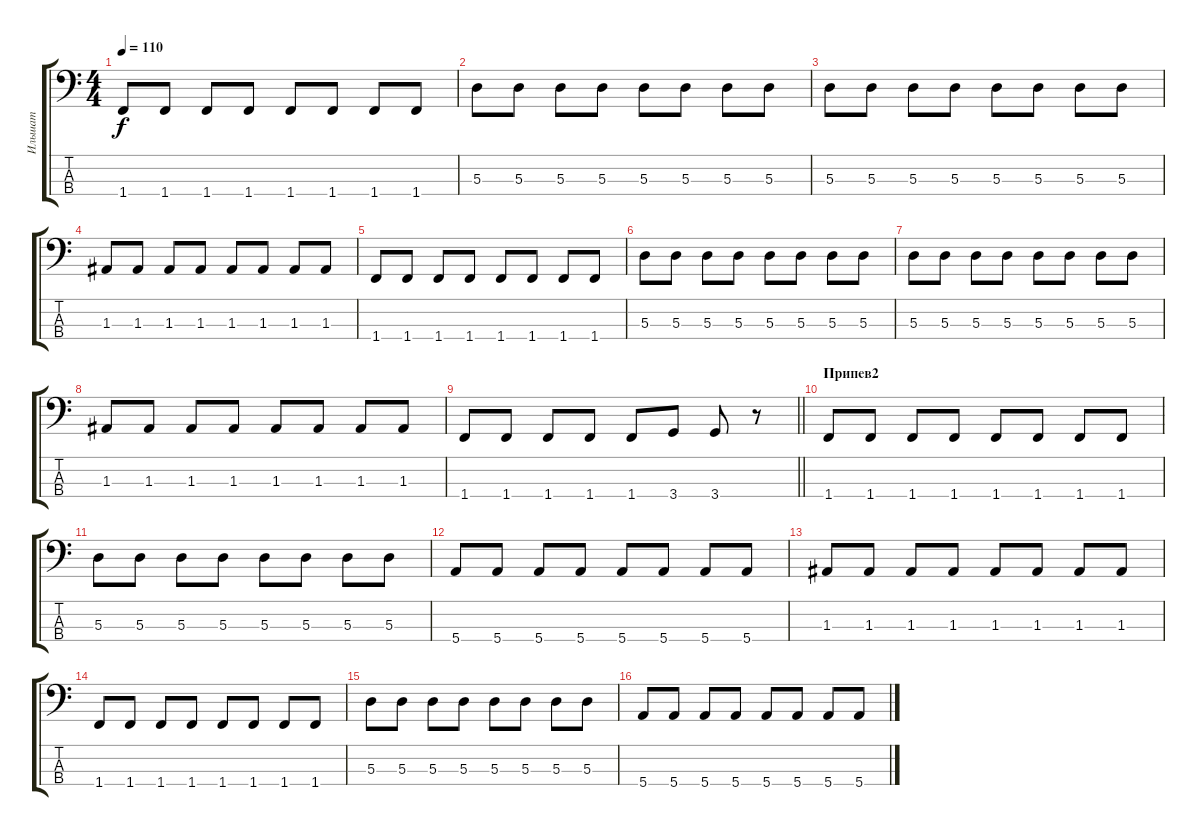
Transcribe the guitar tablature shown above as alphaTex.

\track ("Ильшат" "Ильшат") {instrument electricbassfinger}
\staff {score tabs}
\tuning (G2 D2 A1 E1) {hide}
\ts (4 4)
\tempo 110
\clef f4
\ks c
1.4.8{dy f} 1.4.8 1.4.8 1.4.8 1.4.8 1.4.8 1.4.8 1.4.8 |
5.3.8 5.3.8 5.3.8 5.3.8 5.3.8 5.3.8 5.3.8 5.3.8 |
5.3.8 5.3.8 5.3.8 5.3.8 5.3.8 5.3.8 5.3.8 5.3.8 |
1.3.8 1.3.8 1.3.8 1.3.8 1.3.8 1.3.8 1.3.8 1.3.8 |
1.4.8 1.4.8 1.4.8 1.4.8 1.4.8 1.4.8 1.4.8 1.4.8 |
5.3.8 5.3.8 5.3.8 5.3.8 5.3.8 5.3.8 5.3.8 5.3.8 |
5.3.8 5.3.8 5.3.8 5.3.8 5.3.8 5.3.8 5.3.8 5.3.8 |
1.3.8 1.3.8 1.3.8 1.3.8 1.3.8 1.3.8 1.3.8 1.3.8 |
\barLineRight lightlight
1.4.8 1.4.8 1.4.8 1.4.8 1.4.8 3.4.8 3.4.8 r.8 |
\section ("" "Припев2")
1.4.8 1.4.8 1.4.8 1.4.8 1.4.8 1.4.8 1.4.8 1.4.8 |
5.3.8 5.3.8 5.3.8 5.3.8 5.3.8 5.3.8 5.3.8 5.3.8 |
5.4.8 5.4.8 5.4.8 5.4.8 5.4.8 5.4.8 5.4.8 5.4.8 |
1.3.8 1.3.8 1.3.8 1.3.8 1.3.8 1.3.8 1.3.8 1.3.8 |
1.4.8 1.4.8 1.4.8 1.4.8 1.4.8 1.4.8 1.4.8 1.4.8 |
5.3.8 5.3.8 5.3.8 5.3.8 5.3.8 5.3.8 5.3.8 5.3.8 |
5.4.8 5.4.8 5.4.8 5.4.8 5.4.8 5.4.8 5.4.8 5.4.8
